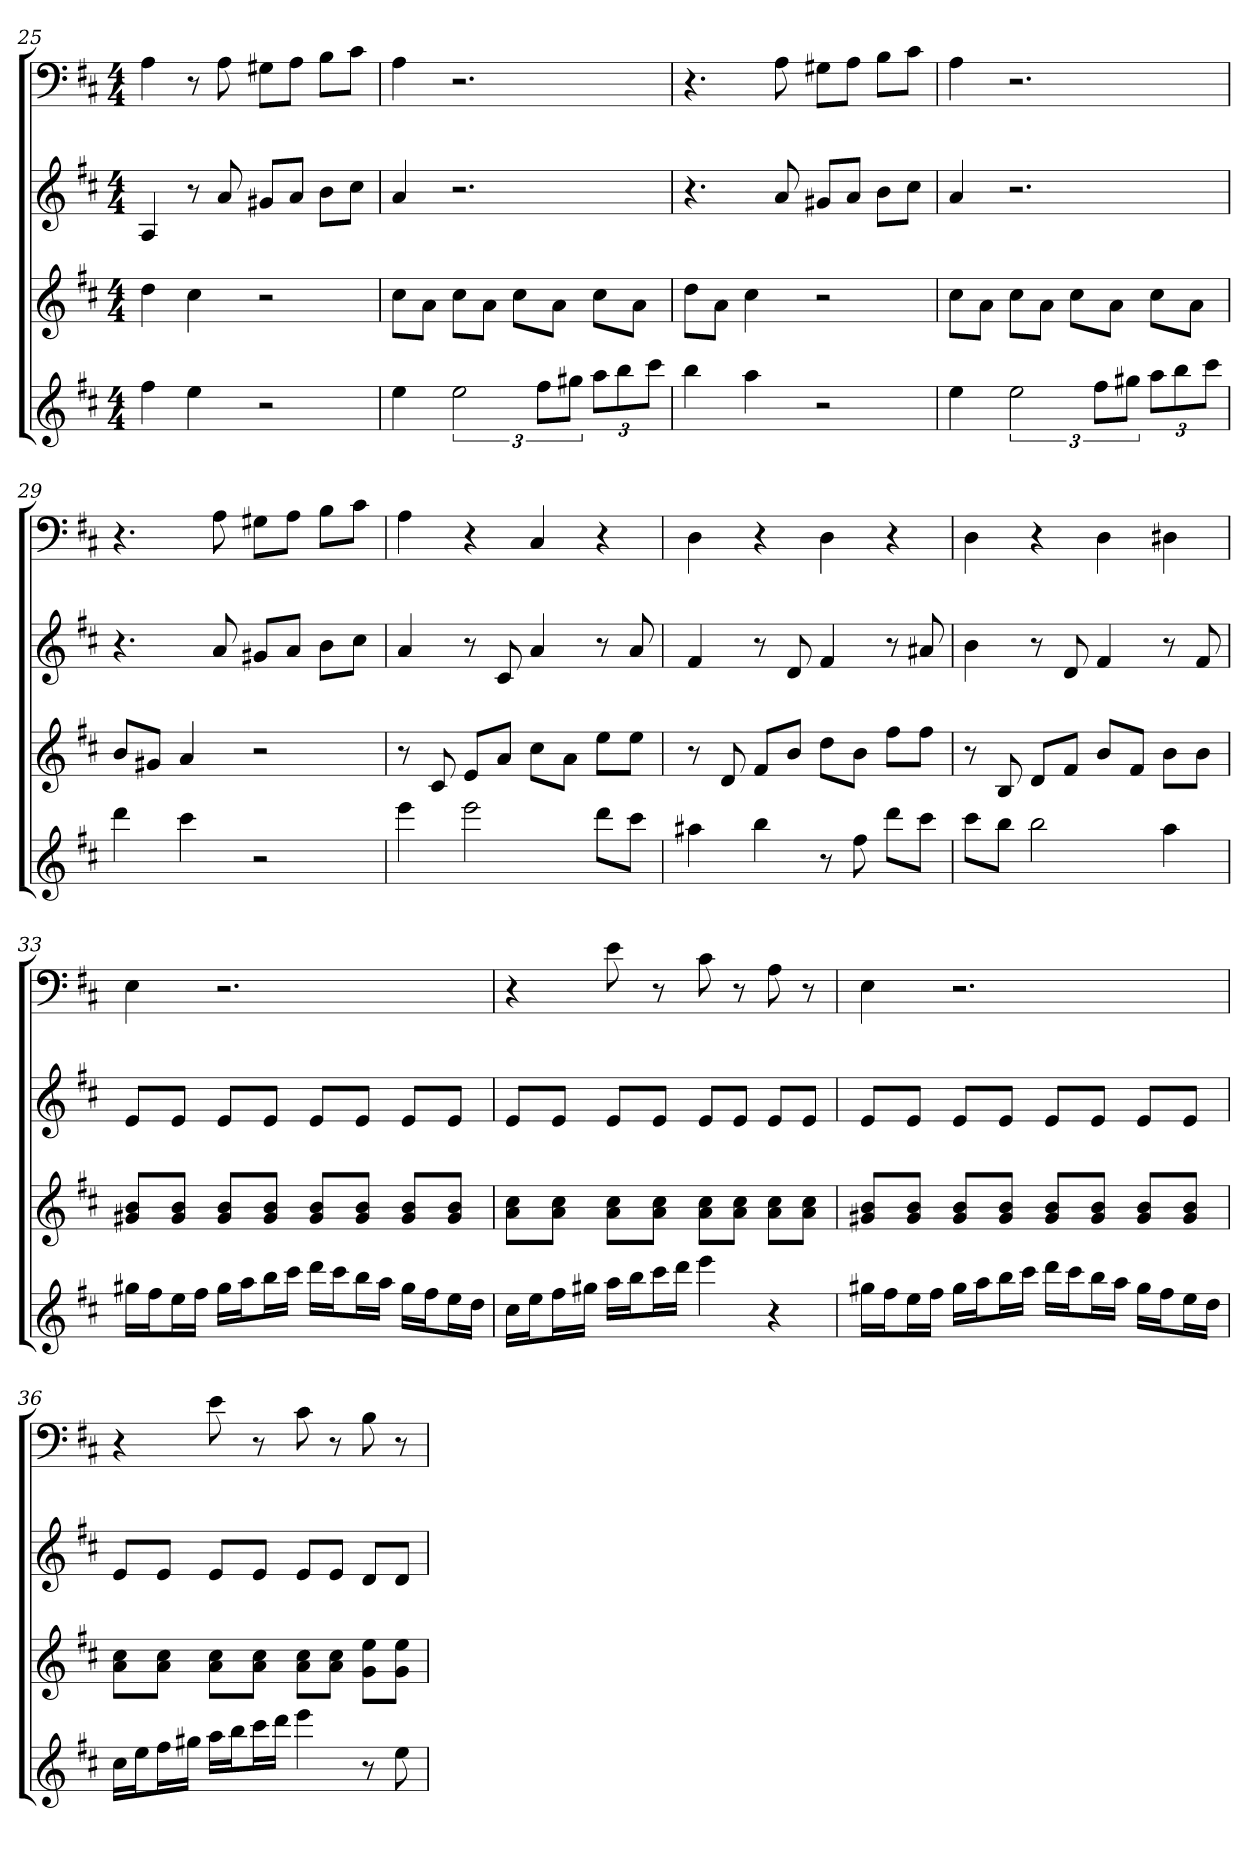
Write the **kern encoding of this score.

**kern	**kern	**kern	**kern
*part4	*part3	*part2	*part1
*staff4	*staff3	*staff2	*staff1
*k[f#c#]	*k[f#c#]	*k[f#c#]	*k[f#c#]
*D:	*D:	*D:	*D:
*M4/4	*M4/4	*M4/4	*M4/4
=25	=25	=25	=25
4ff#	4dd	4A	4A
4ee	4cc#	8r	8r
.	.	8a	8A
2r	2r	8g#XL	8G#XL
.	.	8aJ	8AJ
.	.	8bL	8BL
.	.	8cc#J	8c#J
=26	=26	=26	=26
4ee	8cc#L	4a	4A
.	8aJ	.	.
3ee	8cc#L	2.r	2.r
.	8aJ	.	.
.	8cc#L	.	.
12ff#L	.	.	.
.	8aJ	.	.
12gg#XJ	.	.	.
12aaL	8cc#L	.	.
12bb	.	.	.
.	8aJ	.	.
12ccc#J	.	.	.
=27	=27	=27	=27
4bb	8ddL	4.r	4.r
.	8aJ	.	.
4aa	4cc#	.	.
.	.	8a	8A
2r	2r	8g#XL	8G#XL
.	.	8aJ	8AJ
.	.	8bL	8BL
.	.	8cc#J	8c#J
=28	=28	=28	=28
4ee	8cc#L	4a	4A
.	8aJ	.	.
3ee	8cc#L	2.r	2.r
.	8aJ	.	.
.	8cc#L	.	.
12ff#L	.	.	.
.	8aJ	.	.
12gg#XJ	.	.	.
12aaL	8cc#L	.	.
12bb	.	.	.
.	8aJ	.	.
12ccc#J	.	.	.
=29	=29	=29	=29
4ddd	8bL	4.r	4.r
.	8g#XJ	.	.
4ccc#	4a	.	.
.	.	8a	8A
2r	2r	8g#XL	8G#XL
.	.	8aJ	8AJ
.	.	8bL	8BL
.	.	8cc#J	8c#J
=30	=30	=30	=30
4eee	8r	4a	4A
.	8c#	.	.
2eee	8eL	8r	4r
.	8aJ	8c#	.
.	8cc#L	4a	4C#
.	8aJ	.	.
8dddL	8eeL	8r	4r
8ccc#J	8eeJ	8a	.
=31	=31	=31	=31
4aa#X	8r	4f#	4D
.	8d	.	.
4bb	8f#L	8r	4r
.	8bJ	8d	.
8r	8ddL	4f#	4D
8ff#	8bJ	.	.
8dddL	8ff#L	8r	4r
8ccc#J	8ff#J	8a#X	.
=32	=32	=32	=32
8ccc#L	8r	4b	4D
8bbJ	8B	.	.
2bb	8dL	8r	4r
.	8f#J	8d	.
.	8bL	4f#	4D
.	8f#J	.	.
4aa	8bL	8r	4D#X
.	8bJ	8f#	.
=33	=33	=33	=33
16gg#XLL	8g#X 8bL	8eL	4E
16ff#J	.	.	.
16eeL	8g# 8bJ	8eJ	.
16ff#JJ	.	.	.
16gg#LL	8g# 8bL	8eL	2.r
16aaJ	.	.	.
16bbL	8g# 8bJ	8eJ	.
16ccc#JJ	.	.	.
16dddLL	8g# 8bL	8eL	.
16ccc#J	.	.	.
16bbL	8g# 8bJ	8eJ	.
16aaJJ	.	.	.
16gg#LL	8g# 8bL	8eL	.
16ff#J	.	.	.
16eeL	8g# 8bJ	8eJ	.
16ddJJ	.	.	.
=34	=34	=34	=34
16cc#LL	8a 8cc#L	8eL	4r
16eeJ	.	.	.
16ff#L	8a 8cc#J	8eJ	.
16gg#XJJ	.	.	.
16aaLL	8a 8cc#L	8eL	8e
16bbJ	.	.	.
16ccc#L	8a 8cc#J	8eJ	8r
16dddJJ	.	.	.
4eee	8a 8cc#L	8eL	8c#
.	8a 8cc#J	8eJ	8r
4r	8a 8cc#L	8eL	8A
.	8a 8cc#J	8eJ	8r
=35	=35	=35	=35
16gg#XLL	8g#X 8bL	8eL	4E
16ff#J	.	.	.
16eeL	8g# 8bJ	8eJ	.
16ff#JJ	.	.	.
16gg#LL	8g# 8bL	8eL	2.r
16aaJ	.	.	.
16bbL	8g# 8bJ	8eJ	.
16ccc#JJ	.	.	.
16dddLL	8g# 8bL	8eL	.
16ccc#J	.	.	.
16bbL	8g# 8bJ	8eJ	.
16aaJJ	.	.	.
16gg#LL	8g# 8bL	8eL	.
16ff#J	.	.	.
16eeL	8g# 8bJ	8eJ	.
16ddJJ	.	.	.
=36	=36	=36	=36
16cc#LL	8a 8cc#L	8eL	4r
16eeJ	.	.	.
16ff#L	8a 8cc#J	8eJ	.
16gg#XJJ	.	.	.
16aaLL	8a 8cc#L	8eL	8e
16bbJ	.	.	.
16ccc#L	8a 8cc#J	8eJ	8r
16dddJJ	.	.	.
4eee	8a 8cc#L	8eL	8c#
.	8a 8cc#J	8eJ	8r
8r	8g 8eeL	8dL	8B
8ee	8g 8eeJ	8dJ	8r
=	=	=	=
*-	*-	*-	*-
